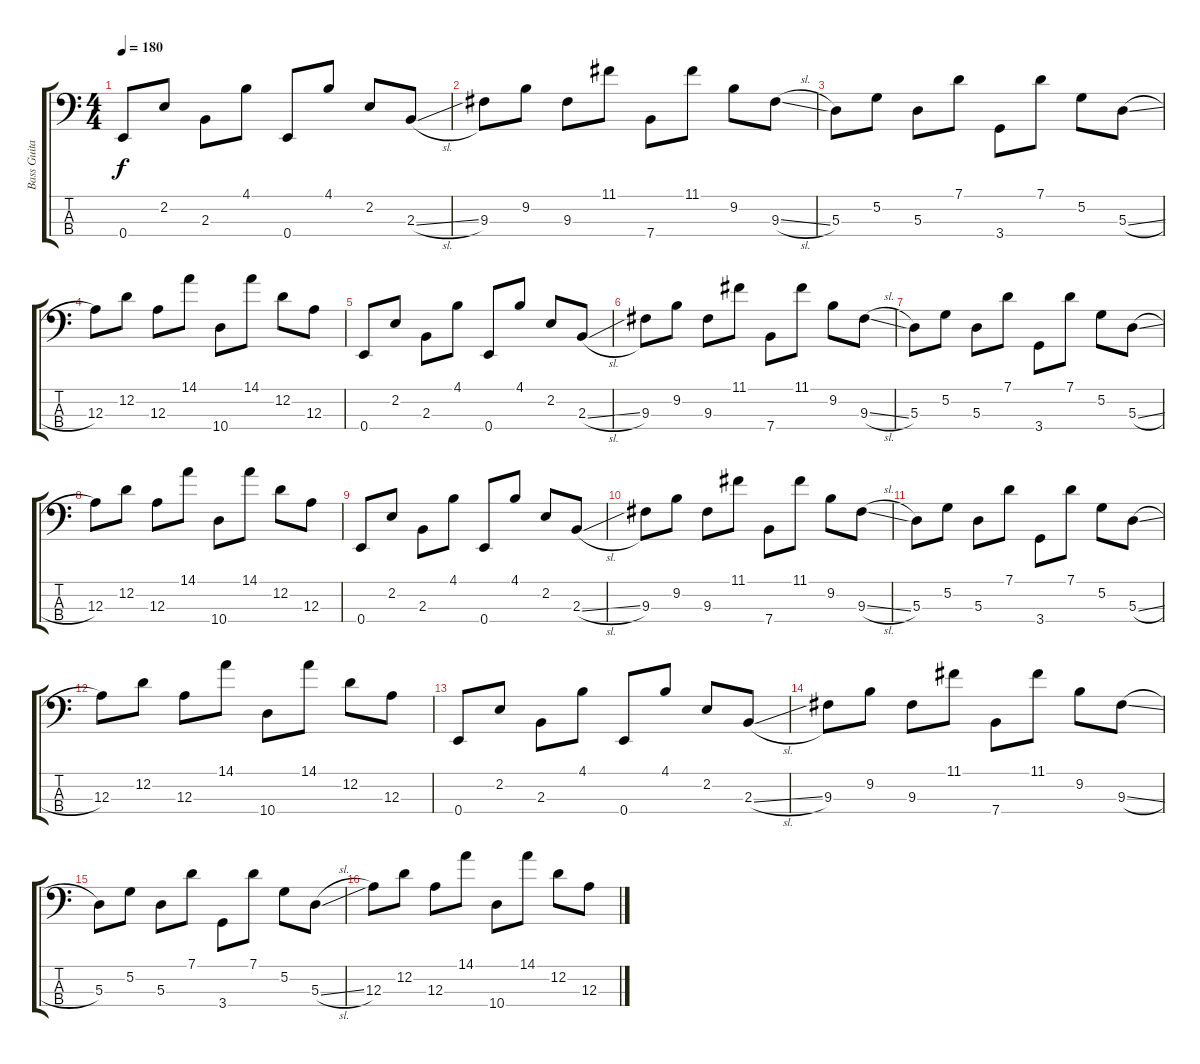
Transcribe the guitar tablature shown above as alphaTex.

\track ("Bass Guitar" "Bass Guita") {instrument electricbassfinger}
\staff {score tabs}
\tuning (G2 D2 A1 E1) {hide}
\ts (4 4)
\tempo 180
\clef f4
\ks c
0.4.8{dy f} 2.2.8 2.3.8 4.1.8 0.4.8 4.1.8 2.2.8 2.3{sl}.8 |
9.3.8 9.2.8 9.3.8 11.1.8 7.4.8 11.1.8 9.2.8 9.3{sl}.8 |
5.3.8 5.2.8 5.3.8 7.1.8 3.4.8 7.1.8 5.2.8 5.3{sl}.8 |
12.3.8 12.2.8 12.3.8 14.1.8 10.4.8 14.1.8 12.2.8 12.3.8 |
0.4.8 2.2.8 2.3.8 4.1.8 0.4.8 4.1.8 2.2.8 2.3{sl}.8 |
9.3.8 9.2.8 9.3.8 11.1.8 7.4.8 11.1.8 9.2.8 9.3{sl}.8 |
5.3.8 5.2.8 5.3.8 7.1.8 3.4.8 7.1.8 5.2.8 5.3{sl}.8 |
12.3.8 12.2.8 12.3.8 14.1.8 10.4.8 14.1.8 12.2.8 12.3.8 |
0.4.8 2.2.8 2.3.8 4.1.8 0.4.8 4.1.8 2.2.8 2.3{sl}.8 |
9.3.8 9.2.8 9.3.8 11.1.8 7.4.8 11.1.8 9.2.8 9.3{sl}.8 |
5.3.8 5.2.8 5.3.8 7.1.8 3.4.8 7.1.8 5.2.8 5.3{sl}.8 |
12.3.8 12.2.8 12.3.8 14.1.8 10.4.8 14.1.8 12.2.8 12.3.8 |
0.4.8 2.2.8 2.3.8 4.1.8 0.4.8 4.1.8 2.2.8 2.3{sl}.8 |
9.3.8 9.2.8 9.3.8 11.1.8 7.4.8 11.1.8 9.2.8 9.3{sl}.8 |
5.3.8 5.2.8 5.3.8 7.1.8 3.4.8 7.1.8 5.2.8 5.3{sl}.8 |
12.3.8 12.2.8 12.3.8 14.1.8 10.4.8 14.1.8 12.2.8 12.3.8
